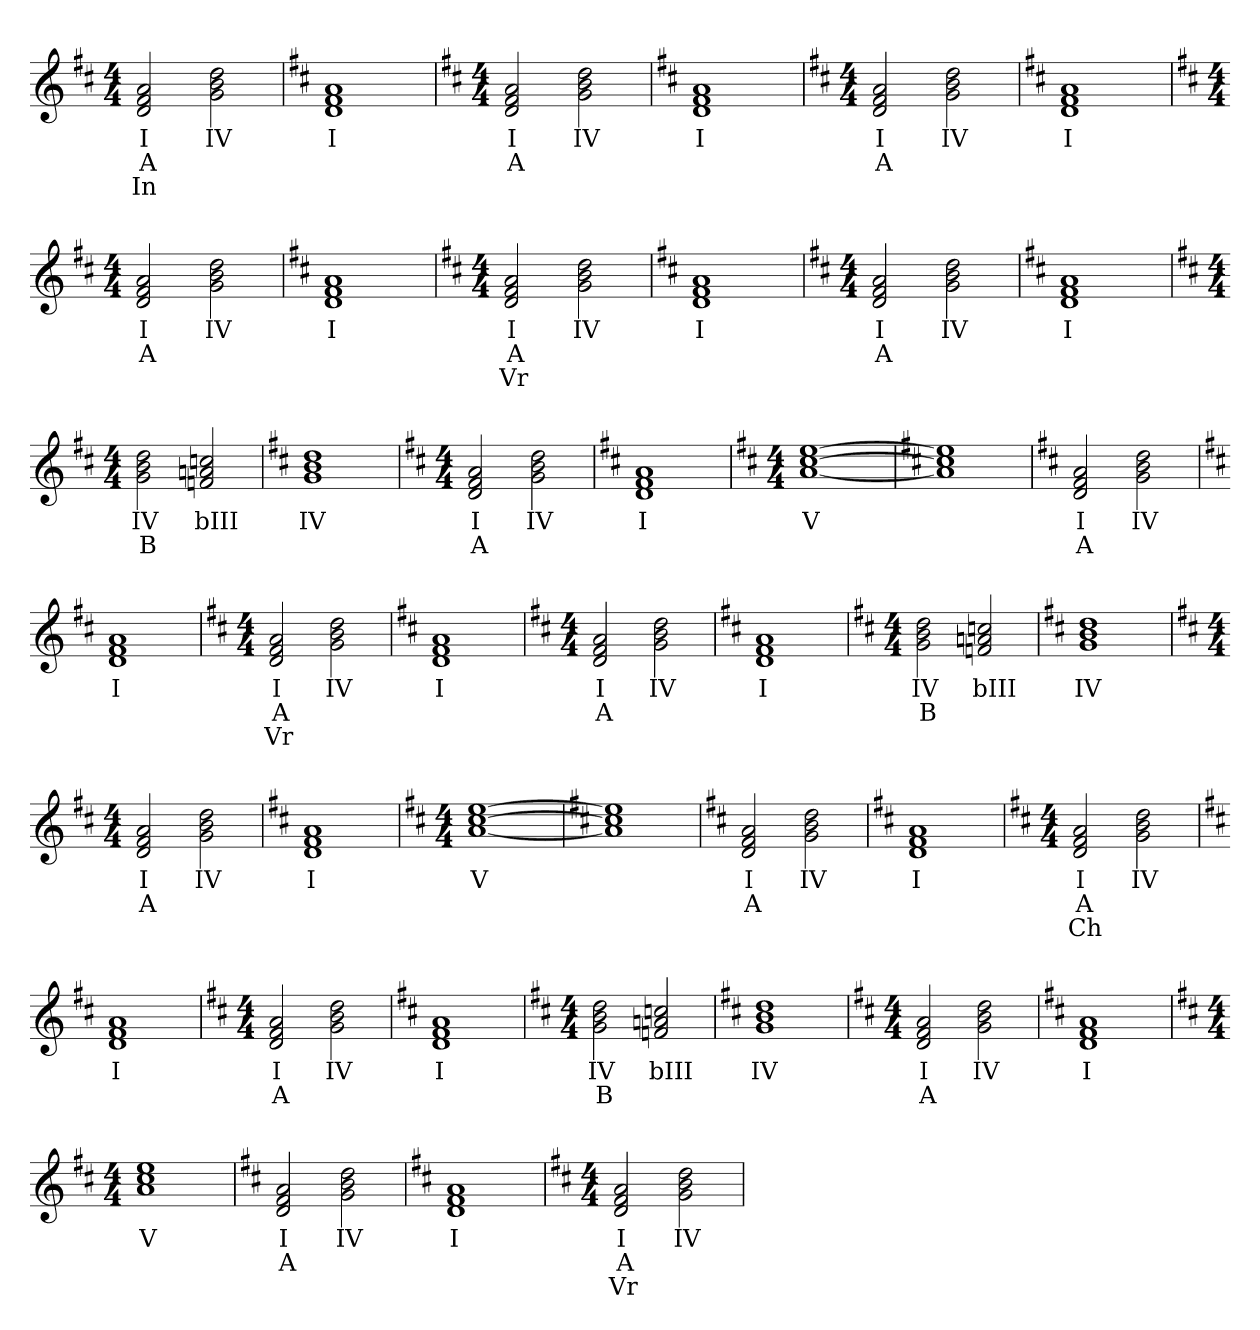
**kern	**text	**text	**text
*part1	*part1	*part1	*part1
*staff1	*staff1	*staff1	*staff1
*k[f#c#]	*	*	*
*D:	*	*	*
*M4/4	*	*	*
=	=	=	=
2d 2f# 2a	I	A	In
2g 2b 2dd	IV	.	.
=	=	=	=
*k[f#c#]	*	*	*
*D:	*	*	*
1d 1f# 1a	I	.	.
=	=	=	=
*k[f#c#]	*	*	*
*D:	*	*	*
*M4/4	*	*	*
2d 2f# 2a	I	A	.
2g 2b 2dd	IV	.	.
=	=	=	=
*k[f#c#]	*	*	*
*D:	*	*	*
1d 1f# 1a	I	.	.
=	=	=	=
*k[f#c#]	*	*	*
*D:	*	*	*
*M4/4	*	*	*
2d 2f# 2a	I	A	.
2g 2b 2dd	IV	.	.
=	=	=	=
*k[f#c#]	*	*	*
*D:	*	*	*
1d 1f# 1a	I	.	.
=	=	=	=
*k[f#c#]	*	*	*
*D:	*	*	*
*M4/4	*	*	*
2d 2f# 2a	I	A	.
2g 2b 2dd	IV	.	.
=	=	=	=
*k[f#c#]	*	*	*
*D:	*	*	*
1d 1f# 1a	I	.	.
=	=	=	=
*k[f#c#]	*	*	*
*D:	*	*	*
*M4/4	*	*	*
2d 2f# 2a	I	A	Vr
2g 2b 2dd	IV	.	.
=	=	=	=
*k[f#c#]	*	*	*
*D:	*	*	*
1d 1f# 1a	I	.	.
=	=	=	=
*k[f#c#]	*	*	*
*D:	*	*	*
*M4/4	*	*	*
2d 2f# 2a	I	A	.
2g 2b 2dd	IV	.	.
=	=	=	=
*k[f#c#]	*	*	*
*D:	*	*	*
1d 1f# 1a	I	.	.
=	=	=	=
*k[f#c#]	*	*	*
*D:	*	*	*
*M4/4	*	*	*
2g 2b 2dd	IV	B	.
2fn 2an 2ccn	bIII	.	.
=	=	=	=
*k[f#c#]	*	*	*
*D:	*	*	*
1g 1b 1dd	IV	.	.
=	=	=	=
*k[f#c#]	*	*	*
*D:	*	*	*
*M4/4	*	*	*
2d 2f# 2a	I	A	.
2g 2b 2dd	IV	.	.
=	=	=	=
*k[f#c#]	*	*	*
*D:	*	*	*
1d 1f# 1a	I	.	.
=	=	=	=
*k[f#c#]	*	*	*
*D:	*	*	*
*M4/4	*	*	*
[1a [1cc# [1ee	V	.	.
=	=	=	=
*k[f#c#]	*	*	*
*D:	*	*	*
1a] 1cc#] 1ee]	.	.	.
=	=	=	=
*k[f#c#]	*	*	*
*D:	*	*	*
2d 2f# 2a	I	A	.
2g 2b 2dd	IV	.	.
=	=	=	=
*k[f#c#]	*	*	*
*D:	*	*	*
1d 1f# 1a	I	.	.
=	=	=	=
*k[f#c#]	*	*	*
*D:	*	*	*
*M4/4	*	*	*
2d 2f# 2a	I	A	Vr
2g 2b 2dd	IV	.	.
=	=	=	=
*k[f#c#]	*	*	*
*D:	*	*	*
1d 1f# 1a	I	.	.
=	=	=	=
*k[f#c#]	*	*	*
*D:	*	*	*
*M4/4	*	*	*
2d 2f# 2a	I	A	.
2g 2b 2dd	IV	.	.
=	=	=	=
*k[f#c#]	*	*	*
*D:	*	*	*
1d 1f# 1a	I	.	.
=	=	=	=
*k[f#c#]	*	*	*
*D:	*	*	*
*M4/4	*	*	*
2g 2b 2dd	IV	B	.
2fn 2an 2ccn	bIII	.	.
=	=	=	=
*k[f#c#]	*	*	*
*D:	*	*	*
1g 1b 1dd	IV	.	.
=	=	=	=
*k[f#c#]	*	*	*
*D:	*	*	*
*M4/4	*	*	*
2d 2f# 2a	I	A	.
2g 2b 2dd	IV	.	.
=	=	=	=
*k[f#c#]	*	*	*
*D:	*	*	*
1d 1f# 1a	I	.	.
=	=	=	=
*k[f#c#]	*	*	*
*D:	*	*	*
*M4/4	*	*	*
[1a [1cc# [1ee	V	.	.
=	=	=	=
*k[f#c#]	*	*	*
*D:	*	*	*
1a] 1cc#] 1ee]	.	.	.
=	=	=	=
*k[f#c#]	*	*	*
*D:	*	*	*
2d 2f# 2a	I	A	.
2g 2b 2dd	IV	.	.
=	=	=	=
*k[f#c#]	*	*	*
*D:	*	*	*
1d 1f# 1a	I	.	.
=	=	=	=
*k[f#c#]	*	*	*
*D:	*	*	*
*M4/4	*	*	*
2d 2f# 2a	I	A	Ch
2g 2b 2dd	IV	.	.
=	=	=	=
*k[f#c#]	*	*	*
*D:	*	*	*
1d 1f# 1a	I	.	.
=	=	=	=
*k[f#c#]	*	*	*
*D:	*	*	*
*M4/4	*	*	*
2d 2f# 2a	I	A	.
2g 2b 2dd	IV	.	.
=	=	=	=
*k[f#c#]	*	*	*
*D:	*	*	*
1d 1f# 1a	I	.	.
=	=	=	=
*k[f#c#]	*	*	*
*D:	*	*	*
*M4/4	*	*	*
2g 2b 2dd	IV	B	.
2fn 2an 2ccn	bIII	.	.
=	=	=	=
*k[f#c#]	*	*	*
*D:	*	*	*
1g 1b 1dd	IV	.	.
=	=	=	=
*k[f#c#]	*	*	*
*D:	*	*	*
*M4/4	*	*	*
2d 2f# 2a	I	A	.
2g 2b 2dd	IV	.	.
=	=	=	=
*k[f#c#]	*	*	*
*D:	*	*	*
1d 1f# 1a	I	.	.
=	=	=	=
*k[f#c#]	*	*	*
*D:	*	*	*
*M4/4	*	*	*
1a 1cc# 1ee	V	.	.
=	=	=	=
*k[f#c#]	*	*	*
*D:	*	*	*
2d 2f# 2a	I	A	.
2g 2b 2dd	IV	.	.
=	=	=	=
*k[f#c#]	*	*	*
*D:	*	*	*
1d 1f# 1a	I	.	.
=	=	=	=
*k[f#c#]	*	*	*
*D:	*	*	*
*M4/4	*	*	*
2d 2f# 2a	I	A	Vr
2g 2b 2dd	IV	.	.
=	=	=	=
*-	*-	*-	*-
